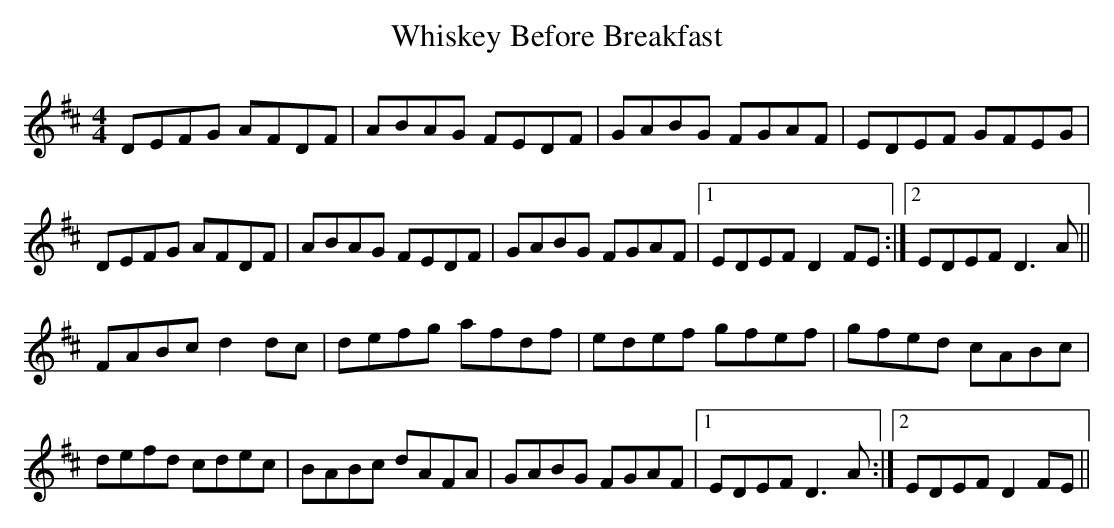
X:1
T: Whiskey Before Breakfast
M: 4/4
L: 1/8
K: D
DEFG AFDF|ABAG FEDF|GABG FGAF|EDEF GFEG|
DEFG AFDF|ABAG FEDF|GABG FGAF|1 EDEF D2 FE:|2 EDEF D3 A||
FABc d2 dc|defg afdf|edef gfef|gfed cABc|
defd cdec|BABc dAFA|GABG FGAF|1 EDEF D3 A :|2 EDEF D2 FE||
